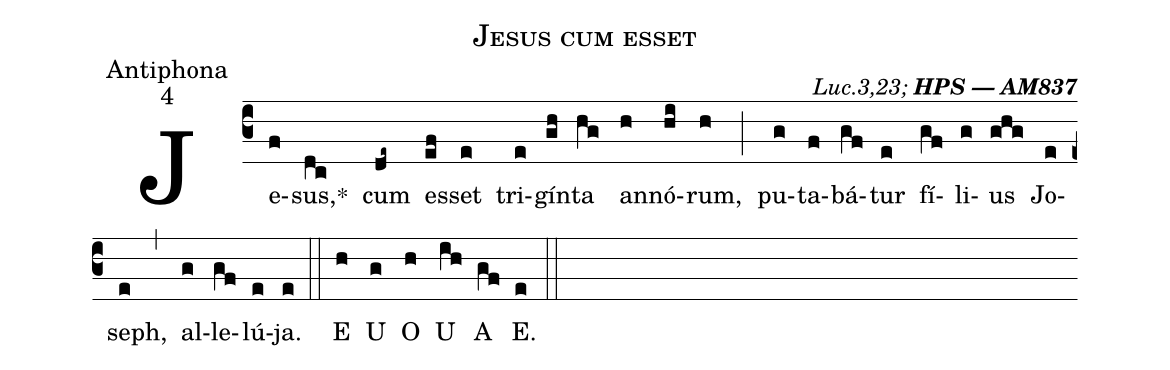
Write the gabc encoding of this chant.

name:Jesus cum esset;
office-part:Antiphona;
mode:4;
commentary:{\itshape\mdseries Luc.3,23;\/} {\bfseries HPS --- AM837};
%%
(c3) Je(f)sus,<sp>*</sp>(dc) cum(de~) es(ef)set(e) tri(e)gín(gh)ta(hg) an(h)nó(hi)rum,(h) (;)
pu(g)ta(f)bá(gf)tur(e) fí(gf)li(g)us(ghg) Jo(e)seph,(e) (,)
al(g)le(gf)lú(e)ja.(e) (::)
<eu>  E(h) U(g) O(h) U(ih) A(gf) E.(e) </eu> (::)
